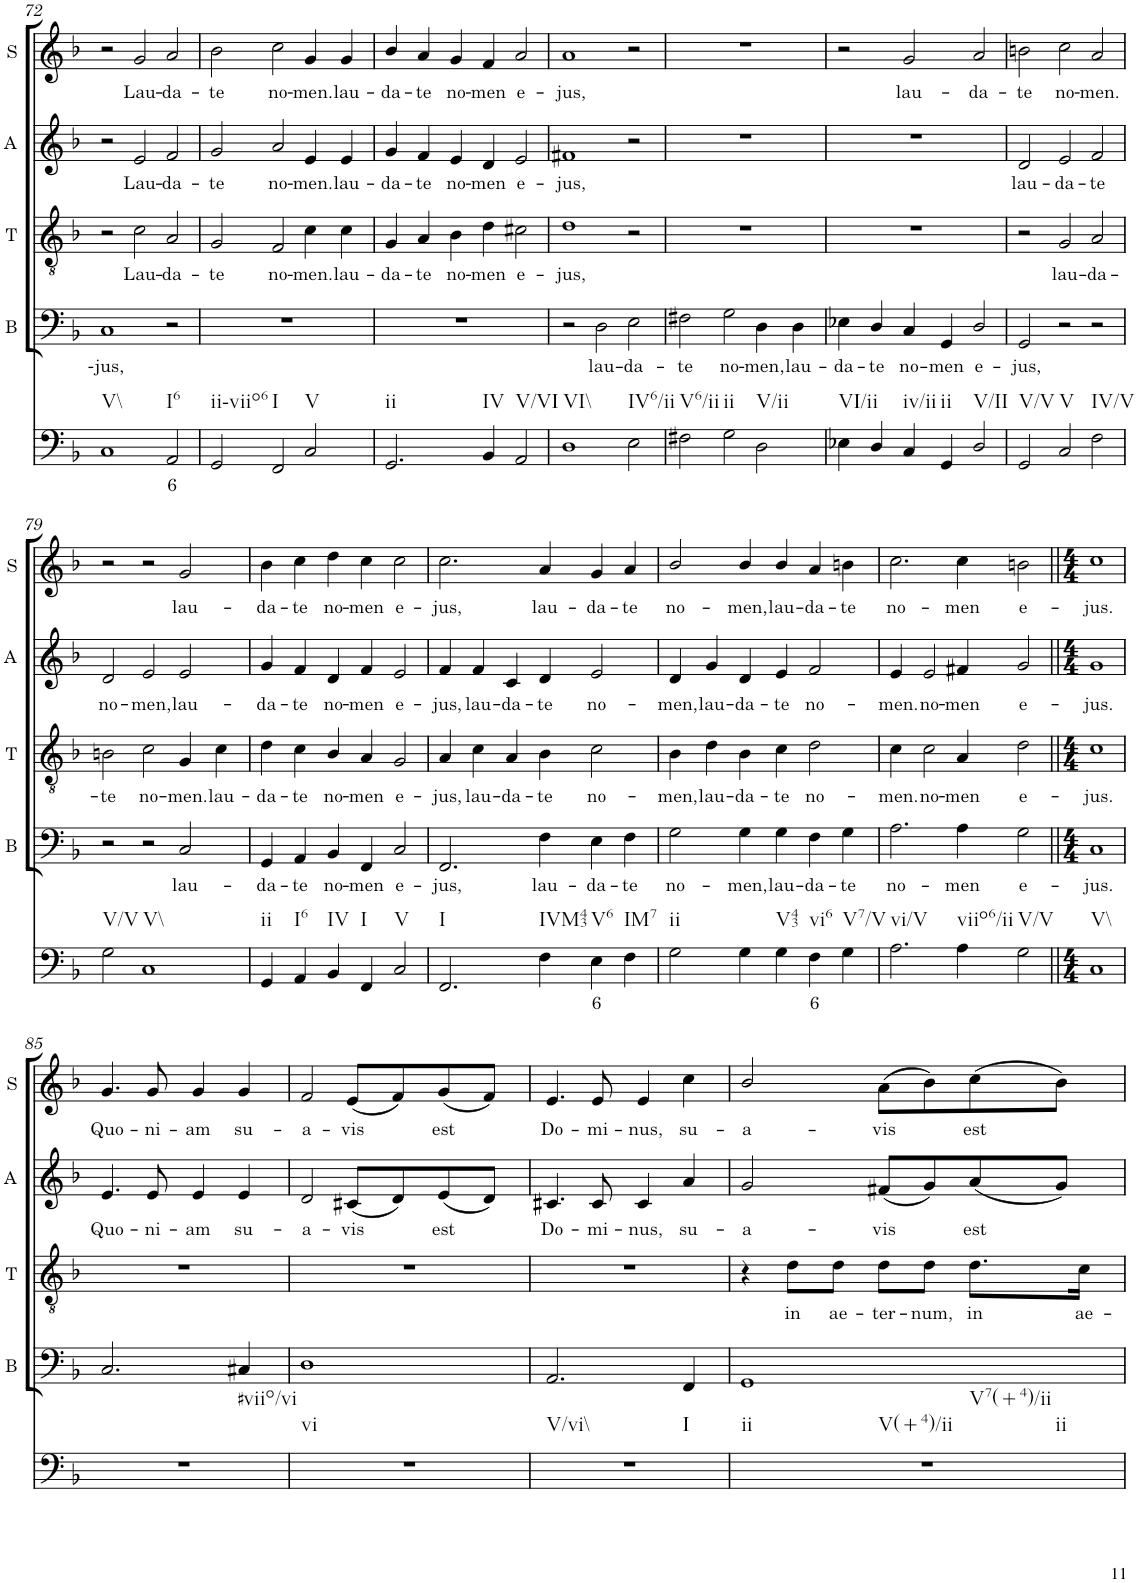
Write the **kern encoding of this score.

**kern	**text	**kern	**text	**kern	**text	**kern	**text	**kern	**text
*part5	*part5	*part4	*part4	*part3	*part3	*part2	*part2	*part1	*part1
*staff5	*staff5	*staff4	*staff4	*staff3	*staff3	*staff2	*staff2	*staff1	*staff1
*I"Continuo	*	*I"Bass	*	*I"Tenor	*	*I"Alto	*	*I"Soprano	*
*	*	*I'B	*	*I'T	*	*I'A	*	*I'S	*
!!LO:PB:g=z
*clefF4	*	*clefF4	*	*clefF4	*	*clefF4	*	*clefG2	*
*k[b-]	*	*k[b-]	*	*k[b-]	*	*k[b-]	*	*k[b-]	*
*M3/2	*	*M3/2	*	*M3/2	*	*M3/2	*	*M3/2	*
=72	=72	=72	=72	=72	=72	=72	=72	=72	=72
!LO:TX:b:t=V\\	!	!	!	!	!	!	!	!	!
!	!	!	!LO:LY:b	!	!	!	!	!	!
1C	.	1C	jus,	2r	.	2r	.	2r	.
!	!	!	!	!	!LO:LY:b	!	!LO:LY:b	!	!LO:LY:b
.	.	.	.	2c\	Lau-	2e/	Lau-	2g/	Lau-
!LO:TX:b:t=I6	!	!	!	!	!	!	!	!	!
!	!LO:LY:b	!	!	!	!LO:LY:b	!	!LO:LY:b	!	!LO:LY:b
2AA/	6	2r	.	2A/	da-	2f/	da-	2a/	da-
=73	=73	=73	=73	=73	=73	=73	=73	=73	=73
!LO:TX:b:t=ii-viio6	!	!	!	!	!	!	!	!	!
!	!	!	!	!	!LO:LY:b	!	!LO:LY:b	!	!LO:LY:b
2GG/	.	1.r	.	2G/	te	2g/	te	2b-\	te
!LO:TX:b:t=I	!	!	!	!	!	!	!	!	!
!	!	!	!	!	!LO:LY:b	!	!LO:LY:b	!	!LO:LY:b
2FF/	.	.	.	2F/	no-	2a/	no-	2cc\	no-
!LO:TX:b:t=V	!	!	!	!	!	!	!	!	!
!	!	!	!	!	!LO:LY:b	!	!LO:LY:b	!	!LO:LY:b
2C/	.	.	.	4c\	men.	4e/	men.	4g/	men.
!	!	!	!	!	!LO:LY:b	!	!LO:LY:b	!	!LO:LY:b
.	.	.	.	4c\	lau-	4e/	lau-	4g/	lau-
=74	=74	=74	=74	=74	=74	=74	=74	=74	=74
!LO:TX:b:t=ii	!	!	!	!	!	!	!	!	!
!	!	!	!	!	!LO:LY:b	!	!LO:LY:b	!	!LO:LY:b
2.GG/	.	1.r	.	4G/	da-	4g/	da-	4b-/	da-
!	!	!	!	!	!LO:LY:b	!	!LO:LY:b	!	!LO:LY:b
.	.	.	.	4A/	te	4f/	te	4a/	te
!	!	!	!	!	!LO:LY:b	!	!LO:LY:b	!	!LO:LY:b
.	.	.	.	4B-\	no-	4e/	no-	4g/	no-
!LO:TX:b:t=IV	!	!	!	!	!	!	!	!	!
!	!	!	!	!	!LO:LY:b	!	!LO:LY:b	!	!LO:LY:b
4BB-/	.	.	.	4d\	men	4d/	men	4f/	men
!LO:TX:b:t=V/VI	!	!	!	!	!	!	!	!	!
!	!	!	!	!	!LO:LY:b	!	!LO:LY:b	!	!LO:LY:b
2AA/	.	.	.	2c#X\	e-	2e/	e-	2a/	e-
=75	=75	=75	=75	=75	=75	=75	=75	=75	=75
!LO:TX:b:t=VI\\	!	!	!	!	!	!	!	!	!
!	!	!	!	!	!LO:LY:b	!	!LO:LY:b	!	!LO:LY:b
1D	.	2r	.	1d	jus,	1f#X	jus,	1a	jus,
!	!	!	!LO:LY:b	!	!	!	!	!	!
.	.	2D\	lau-	.	.	.	.	.	.
!LO:TX:b:t=IV6/ii	!	!	!	!	!	!	!	!	!
!	!	!	!LO:LY:b	!	!	!	!	!	!
2E\	.	2E\	da-	2r	.	2r	.	2r	.
=76	=76	=76	=76	=76	=76	=76	=76	=76	=76
!LO:TX:b:t=V6/ii	!	!	!	!	!	!	!	!	!
!	!	!	!LO:LY:b	!	!	!	!	!	!
2F#X\	.	2F#X\	te	1.r	.	1.r	.	1.r	.
!LO:TX:b:t=ii	!	!	!	!	!	!	!	!	!
!	!	!	!LO:LY:b	!	!	!	!	!	!
2G\	.	2G\	no-	.	.	.	.	.	.
!LO:TX:b:t=V/ii	!	!	!	!	!	!	!	!	!
!	!	!	!LO:LY:b	!	!	!	!	!	!
2D\	.	4D\	men,	.	.	.	.	.	.
!	!	!	!LO:LY:b	!	!	!	!	!	!
.	.	4D\	lau-	.	.	.	.	.	.
=77	=77	=77	=77	=77	=77	=77	=77	=77	=77
!LO:TX:b:t=VI/ii	!	!	!	!	!	!	!	!	!
!	!	!	!LO:LY:b	!	!	!	!	!	!
4E-X\	.	4E-X\	da-	1.r	.	1.r	.	2r	.
!	!	!	!LO:LY:b	!	!	!	!	!	!
4D/	.	4D/	te	.	.	.	.	.	.
!LO:TX:b:t=iv/ii	!	!	!	!	!	!	!	!	!
!	!	!	!LO:LY:b	!	!	!	!	!	!LO:LY:b
4C/	.	4C/	no-	.	.	.	.	2g/	lau-
!LO:TX:b:t=ii	!	!	!	!	!	!	!	!	!
!	!	!	!LO:LY:b	!	!	!	!	!	!
4GG/	.	4GG/	men	.	.	.	.	.	.
!LO:TX:b:t=V/II	!	!	!	!	!	!	!	!	!
!	!	!	!LO:LY:b	!	!	!	!	!	!LO:LY:b
2D/	.	2D/	e-	.	.	.	.	2a/	da-
=78	=78	=78	=78	=78	=78	=78	=78	=78	=78
!LO:TX:b:t=V/V	!	!	!	!	!	!	!	!	!
!	!	!	!LO:LY:b	!	!	!	!LO:LY:b	!	!LO:LY:b
2GG/	.	2GG/	jus,	2r	.	2d/	lau-	2bn\	te
!LO:TX:b:t=V	!	!	!	!	!	!	!	!	!
!	!	!	!	!	!LO:LY:b	!	!LO:LY:b	!	!LO:LY:b
2C/	.	2r	.	2G/	lau-	2e/	da-	2cc\	no-
!LO:TX:b:t=IV/V	!	!	!	!	!	!	!	!	!
!	!	!	!	!	!LO:LY:b	!	!LO:LY:b	!	!LO:LY:b
2F\	.	2r	.	2A/	da-	2f/	te	2a/	men.
!!LO:LB:g=z
=79	=79	=79	=79	=79	=79	=79	=79	=79	=79
!LO:TX:b:t=V/V	!	!	!	!	!	!	!	!	!
!	!	!	!	!	!LO:LY:b	!	!LO:LY:b	!	!
2G\	.	2r	.	2Bn\	te	2d/	no-	2r	.
!LO:TX:b:t=V\\	!	!	!	!	!	!	!	!	!
!	!	!	!	!	!LO:LY:b	!	!LO:LY:b	!	!
1C	.	2r	.	2c\	no-	2e/	men,	2r	.
!	!	!	!LO:LY:b	!	!LO:LY:b	!	!LO:LY:b	!	!LO:LY:b
.	.	2C/	lau-	4G/	men.	2e/	lau-	2g/	lau-
!	!	!	!	!	!LO:LY:b	!	!	!	!
.	.	.	.	4c\	lau-	.	.	.	.
=80	=80	=80	=80	=80	=80	=80	=80	=80	=80
!LO:TX:b:t=ii	!	!	!	!	!	!	!	!	!
!	!	!	!LO:LY:b	!	!LO:LY:b	!	!LO:LY:b	!	!LO:LY:b
4GG/	.	4GG/	da-	4d\	da-	4g/	da-	4b-\	da-
!LO:TX:b:t=I6	!	!	!	!	!	!	!	!	!
!	!	!	!LO:LY:b	!	!LO:LY:b	!	!LO:LY:b	!	!LO:LY:b
4AA/	.	4AA/	te	4c\	te	4f/	te	4cc\	te
!LO:TX:b:t=IV	!	!	!	!	!	!	!	!	!
!	!	!	!LO:LY:b	!	!LO:LY:b	!	!LO:LY:b	!	!LO:LY:b
4BB-/	.	4BB-/	no-	4B-/	no-	4d/	no-	4dd\	no-
!LO:TX:b:t=I	!	!	!	!	!	!	!	!	!
!	!	!	!LO:LY:b	!	!LO:LY:b	!	!LO:LY:b	!	!LO:LY:b
4FF/	.	4FF/	men	4A/	men	4f/	men	4cc\	men
!LO:TX:b:t=V	!	!	!	!	!	!	!	!	!
!	!	!	!LO:LY:b	!	!LO:LY:b	!	!LO:LY:b	!	!LO:LY:b
2C/	.	2C/	e-	2G/	e-	2e/	e-	2cc\	e-
=81	=81	=81	=81	=81	=81	=81	=81	=81	=81
!LO:TX:b:t=I	!	!	!	!	!	!	!	!	!
!	!	!	!LO:LY:b	!	!LO:LY:b	!	!LO:LY:b	!	!LO:LY:b
2.FF/	.	2.FF/	jus,	4A/	jus,	4f/	jus,	2.cc\	jus,
!	!	!	!	!	!LO:LY:b	!	!LO:LY:b	!	!
.	.	.	.	4c\	lau-	4f/	lau-	.	.
!	!	!	!	!	!LO:LY:b	!	!LO:LY:b	!	!
.	.	.	.	4A/	da-	4c/	da-	.	.
!LO:TX:b:t=IVM43	!	!	!	!	!	!	!	!	!
!	!	!	!LO:LY:b	!	!LO:LY:b	!	!LO:LY:b	!	!LO:LY:b
4F\	.	4F\	lau-	4B-\	te	4d/	te	4a/	lau-
!LO:TX:b:t=V6	!	!	!	!	!	!	!	!	!
!	!LO:LY:b	!	!LO:LY:b	!	!LO:LY:b	!	!LO:LY:b	!	!LO:LY:b
4E\	6	4E\	da-	2c\	no-	2e/	no-	4g/	da-
!LO:TX:b:t=IM7	!	!	!	!	!	!	!	!	!
!	!	!	!LO:LY:b	!	!	!	!	!	!LO:LY:b
4F\	.	4F\	te	.	.	.	.	4a/	te
=82	=82	=82	=82	=82	=82	=82	=82	=82	=82
!LO:TX:b:t=ii	!	!	!	!	!	!	!	!	!
!	!	!	!LO:LY:b	!	!LO:LY:b	!	!LO:LY:b	!	!LO:LY:b
2G\	.	2G\	no-	4B-\	men,	4d/	men,	2b-/	no-
!	!	!	!	!	!LO:LY:b	!	!LO:LY:b	!	!
.	.	.	.	4d\	lau-	4g/	lau-	.	.
!	!	!	!LO:LY:b	!	!LO:LY:b	!	!LO:LY:b	!	!LO:LY:b
4G\	.	4G\	men,	4B-\	da-	4d/	da-	4b-/	men,
!LO:TX:b:t=V43	!	!	!	!	!	!	!	!	!
!	!	!	!LO:LY:b	!	!LO:LY:b	!	!LO:LY:b	!	!LO:LY:b
4G\	.	4G\	lau-	4c\	te	4e/	te	4b-/	lau-
!LO:TX:b:t=vi6	!	!	!	!	!	!	!	!	!
!	!LO:LY:b	!	!LO:LY:b	!	!LO:LY:b	!	!LO:LY:b	!	!LO:LY:b
4F\	6	4F\	da-	2d\	no-	2f/	no-	4a/	da-
!LO:TX:b:t=V7/V	!	!	!	!	!	!	!	!	!
!	!	!	!LO:LY:b	!	!	!	!	!	!LO:LY:b
4G\	.	4G\	te	.	.	.	.	4bn\	te
=83	=83	=83	=83	=83	=83	=83	=83	=83	=83
!LO:TX:b:t=vi/V	!	!	!	!	!	!	!	!	!
!	!	!	!LO:LY:b	!	!LO:LY:b	!	!LO:LY:b	!	!LO:LY:b
2.A\	.	2.A\	no-	4c\	men.	4e/	men.	2.cc\	no-
!	!	!	!	!	!LO:LY:b	!	!LO:LY:b	!	!
.	.	.	.	2c\	no-	2e/	no-	.	.
!LO:TX:b:t=viio6/ii	!	!	!	!	!	!	!	!	!
!	!	!	!LO:LY:b	!	!LO:LY:b	!	!LO:LY:b	!	!LO:LY:b
4A\	.	4A\	men	4A/	men	4f#X/	men	4cc\	men
!LO:TX:b:t=V/V	!	!	!	!	!	!	!	!	!
!	!	!	!LO:LY:b	!	!LO:LY:b	!	!LO:LY:b	!	!LO:LY:b
2G\	.	2G\	e-	2d\	e-	2g/	e-	2bn\	e-
=84||	=84||	=84||	=84||	=84||	=84||	=84||	=84||	=84||	=84||
*M4/4	*	*M4/4	*	*M4/4	*	*M4/4	*	*M4/4	*
!LO:TX:b:t=V\\	!	!	!	!	!	!	!	!	!
!	!	!	!LO:LY:b	!	!LO:LY:b	!	!LO:LY:b	!	!LO:LY:b
1C	.	1C	jus.	1c	jus.	1g	jus.	1cc	jus.
!!LO:LB:g=z
=85	=85	=85	=85	=85	=85	=85	=85	=85	=85
!LO:TX:b:t=#viio/vi	!	!	!	!	!	!	!	!	!
!	!	!	!	!	!	!	!LO:LY:b	!	!LO:LY:b
1r	.	2.C/	.	1r	.	4.e/	Quo-	4.g/	Quo-
!	!	!	!	!	!	!	!LO:LY:b	!	!LO:LY:b
.	.	.	.	.	.	8e/	ni-	8g/	ni-
!	!	!	!	!	!	!	!LO:LY:b	!	!LO:LY:b
.	.	.	.	.	.	4e/	am	4g/	am
!	!	!	!	!	!	!	!LO:LY:b	!	!LO:LY:b
.	.	4C#X/	.	.	.	4e/	su-	4g/	su-
=86	=86	=86	=86	=86	=86	=86	=86	=86	=86
!LO:TX:b:t=vi	!	!	!	!	!	!	!	!	!
!	!	!	!	!	!	!	!LO:LY:b	!	!LO:LY:b
1r	.	1D	.	1r	.	2d/	a-	2f/	a-
!	!	!	!	!	!	!	!LO:LY:b	!	!LO:LY:b
.	.	.	.	.	.	(8c#X/L	vis	(8e/L	vis
.	.	.	.	.	.	8d/)	.	8f/)	.
!	!	!	!	!	!	!	!LO:LY:b	!	!LO:LY:b
.	.	.	.	.	.	(8e/	est	(8g/	est
.	.	.	.	.	.	8d/J)	.	8f/J)	.
=87	=87	=87	=87	=87	=87	=87	=87	=87	=87
!LO:TX:b:t=V/vi\\	!	!	!	!	!	!	!	!	!
!LO:TX:b:t=I	!	!	!	!	!	!	!	!	!
!	!	!	!	!	!	!	!LO:LY:b	!	!LO:LY:b
1r	.	2.AA/	.	1r	.	4.c#X/	Do-	4.e/	Do-
!	!	!	!	!	!	!	!LO:LY:b	!	!LO:LY:b
.	.	.	.	.	.	8c#/	mi-	8e/	mi-
!	!	!	!	!	!	!	!LO:LY:b	!	!LO:LY:b
.	.	.	.	.	.	4c#/	nus,	4e/	nus,
!	!	!	!	!	!	!	!LO:LY:b	!	!LO:LY:b
.	.	4FF/	.	.	.	4a/	su-	4cc\	su-
=88	=88	=88	=88	=88	=88	=88	=88	=88	=88
!LO:TX:b:t=ii	!	!	!	!	!	!	!	!	!
!LO:TX:b:t=V(+4)/ii	!	!	!	!	!	!	!	!	!
!LO:TX:b:t=V7(+4)/ii	!	!	!	!	!	!	!	!	!
!LO:TX:b:t=ii	!	!	!	!	!	!	!	!	!
!	!	!	!	!	!	!	!LO:LY:b	!	!LO:LY:b
1r	.	1GG	.	4r	.	2g/	a-	2b-/	a-
!	!	!	!	!	!LO:LY:b	!	!	!	!
.	.	.	.	8d\L	in	.	.	.	.
!	!	!	!	!	!LO:LY:b	!	!	!	!
.	.	.	.	8d\J	ae-	.	.	.	.
!	!	!	!	!	!LO:LY:b	!	!LO:LY:b	!	!LO:LY:b
.	.	.	.	8d\L	ter-	(8f#X/L	vis	(8a\L	vis
!	!	!	!	!	!LO:LY:b	!	!	!	!
.	.	.	.	8d\J	num,	8g/)	.	8b-\)	.
!	!	!	!	!	!LO:LY:b	!	!LO:LY:b	!	!LO:LY:b
.	.	.	.	8.d\L	in	(8a/	est	(8cc\	est
.	.	.	.	.	.	8g/J)	.	8b-\J)	.
!	!	!	!	!	!LO:LY:b	!	!	!	!
.	.	.	.	16c\Jk	ae-	.	.	.	.
=	=	=	=	=	=	=	=	=	=
*-	*-	*-	*-	*-	*-	*-	*-	*-	*-
